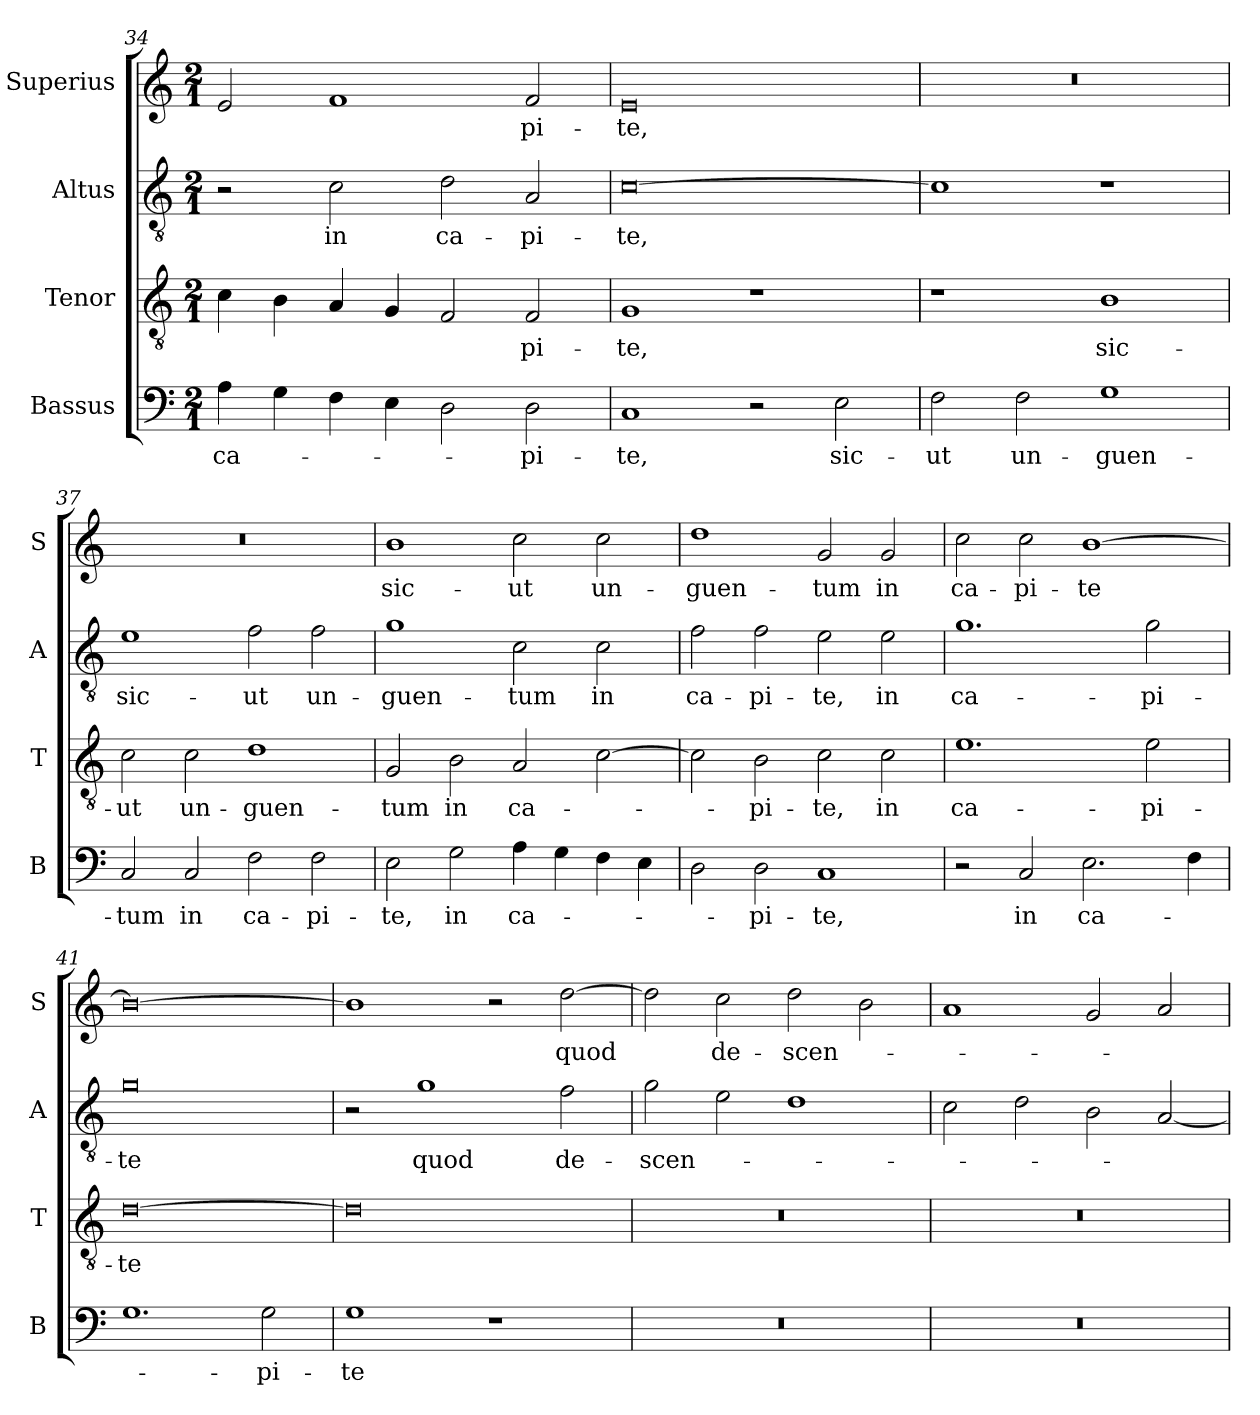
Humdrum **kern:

**kern	**text	**kern	**text	**kern	**text	**kern	**text
*part4	*part4	*part3	*part3	*part2	*part2	*part1	*part1
*staff4	*staff4	*staff3	*staff3	*staff2	*staff2	*staff1	*staff1
*I"Bassus	*	*I"Tenor	*	*I"Altus	*	*I"Superius	*
*I'B	*	*I'T	*	*I'A	*	*I'S	*
*clefF4	*	*clefGv2	*	*clefGv2	*	*clefG2	*
*k[]	*	*k[]	*	*k[]	*	*k[]	*
*M2/1	*	*M2/1	*	*M2/1	*	*M2/1	*
=34	=34	=34	=34	=34	=34	=34	=34
4A	ca-	4c	.	2r	.	2e	.
4G	.	4B	.	.	.	.	.
4F	.	4A	.	2c	in	1f	.
4E	.	4G	.	.	.	.	.
2D	.	2F	.	2d	ca-	.	.
2D	-pi-	2F	-pi-	2A	-pi-	2f	-pi-
=35	=35	=35	=35	=35	=35	=35	=35
1C	-te,	1G	-te,	[0c	-te,	0e	-te,
2r	.	1r	.	.	.	.	.
2E	sic-	.	.	.	.	.	.
=36	=36	=36	=36	=36	=36	=36	=36
2F	-ut	1r	.	1c]	.	0r	.
2F	un-	.	.	.	.	.	.
1G	-guen-	1B	sic-	1r	.	.	.
=37	=37	=37	=37	=37	=37	=37	=37
2C	-tum	2c	-ut	1e	sic-	0r	.
2C	in	2c	un-	.	.	.	.
2F	ca-	1d	-guen-	2f	-ut	.	.
2F	-pi-	.	.	2f	un-	.	.
=38	=38	=38	=38	=38	=38	=38	=38
2E	-te,	2G	-tum	1g	-guen-	1b	sic-
2G	in	2B	in	.	.	.	.
4A	ca-	2A	ca-	2c	-tum	2cc	-ut
4G	.	.	.	.	.	.	.
4F	.	[2c	.	2c	in	2cc	un-
4E	.	.	.	.	.	.	.
=39	=39	=39	=39	=39	=39	=39	=39
2D	.	2c]	.	2f	ca-	1dd	-guen-
2D	-pi-	2B	-pi-	2f	-pi-	.	.
1C	-te,	2c	-te,	2e	-te,	2g	-tum
.	.	2c	in	2e	in	2g	in
=40	=40	=40	=40	=40	=40	=40	=40
2r	.	1.e	ca-	1.g	ca-	2cc	ca-
2C	in	.	.	.	.	2cc	-pi-
2.E	ca-	.	.	.	.	[1b	-te
.	.	2e	-pi-	2g	-pi-	.	.
4F	.	.	.	.	.	.	.
=41	=41	=41	=41	=41	=41	=41	=41
1.G	.	[0d	-te	0g	-te	0b_	.
2G	-pi-	.	.	.	.	.	.
=42	=42	=42	=42	=42	=42	=42	=42
1G	-te	0d]	.	2r	.	1b]	.
.	.	.	.	1g	quod	.	.
1r	.	.	.	.	.	2r	.
.	.	.	.	2f	de-	[2dd	quod
=43	=43	=43	=43	=43	=43	=43	=43
0r	.	0r	.	2g	-scen-	2dd]	.
.	.	.	.	2e	.	2cc	de-
.	.	.	.	1d	.	2dd	-scen-
.	.	.	.	.	.	2b	.
=44	=44	=44	=44	=44	=44	=44	=44
0r	.	0r	.	2c	.	1a	.
.	.	.	.	2d	.	.	.
.	.	.	.	2B	.	2g	.
.	.	.	.	[2A	.	2a	.
=	=	=	=	=	=	=	=
*-	*-	*-	*-	*-	*-	*-	*-
